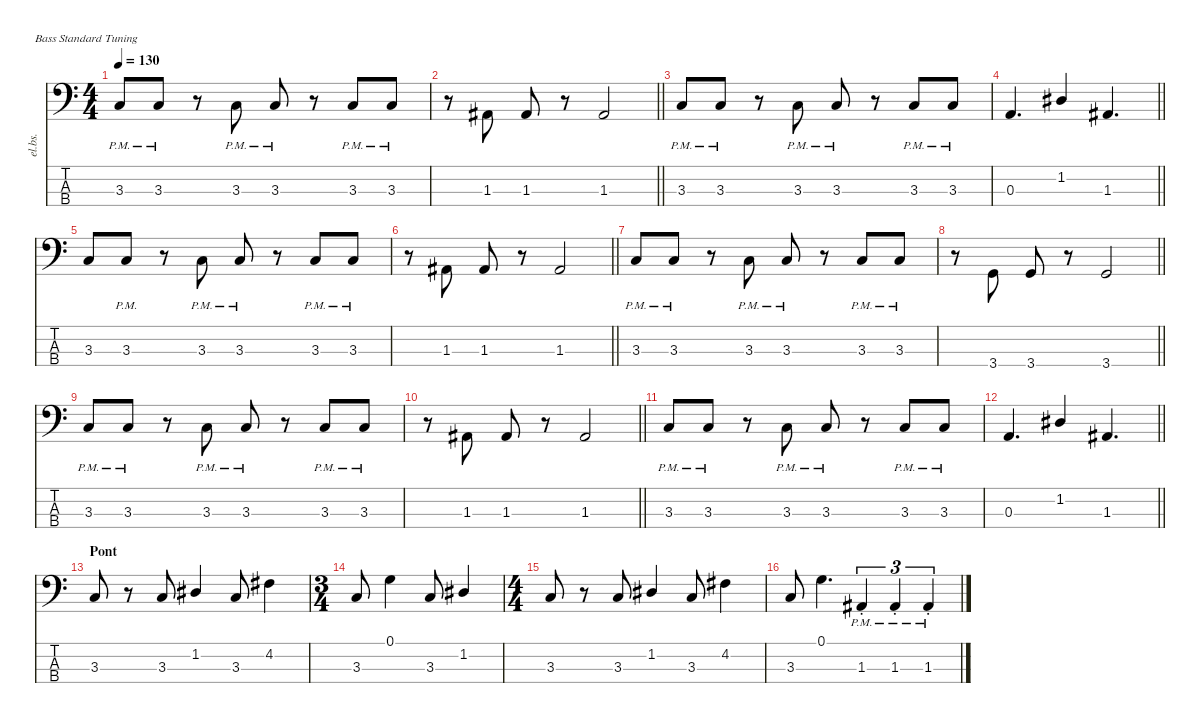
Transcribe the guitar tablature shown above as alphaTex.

\defaultSystemsLayout 4
\hideDynamics
\bracketExtendMode nobrackets
\track ("Chipon" "el.bs.") {solo instrument electricbassfinger}
\staff {score tabs}
\tuning (G2 D2 A1 E1)
\ts (4 4)
\tempo 130
\clef f4
\ks c
3.3{pm}.8{dy f beam Up} 3.3{pm}.8{beam Up} r.8{beam Down} 3.3{pm}.8{beam Up} 3.3{pm}.8{beam Up} r.8{beam Down} 3.3{pm}.8{beam Up} 3.3{pm}.8{beam Up} |
\barLineRight lightlight
r.8{beam Down} 1.3{acc #}.8{beam Up} 1.3{acc #}.8{beam Up} r.8{beam Down} 1.3{acc #}.2{beam Up} |
3.3{pm}.8{beam Up} 3.3{pm}.8{beam Up} r.8{beam Down} 3.3{pm}.8{beam Up} 3.3{pm}.8{beam Up} r.8{beam Down} 3.3{pm}.8{beam Up} 3.3{pm}.8{beam Up} |
\barLineRight lightlight
0.3.4{d beam Up} 1.2{acc #}.4{beam Up} 1.3{acc #}.4{d beam Up} |
3.3.8{beam Up} 3.3{pm}.8{beam Up} r.8{beam Down} 3.3{pm}.8{beam Up} 3.3{pm}.8{beam Up} r.8{beam Down} 3.3{pm}.8{beam Up} 3.3{pm}.8{beam Up} |
\barLineRight lightlight
r.8{beam Down} 1.3{acc #}.8{beam Up} 1.3{acc #}.8{beam Up} r.8{beam Down} 1.3{acc #}.2{beam Up} |
3.3{pm}.8{beam Up} 3.3{pm}.8{beam Up} r.8{beam Down} 3.3{pm}.8{beam Up} 3.3{pm}.8{beam Up} r.8{beam Down} 3.3{pm}.8{beam Up} 3.3{pm}.8{beam Up} |
\barLineRight lightlight
r.8{beam Down} 3.4.8{beam Up} 3.4.8{beam Up} r.8{beam Down} 3.4.2{beam Up} |
3.3{pm}.8{beam Up} 3.3{pm}.8{beam Up} r.8{beam Down} 3.3{pm}.8{beam Up} 3.3{pm}.8{beam Up} r.8{beam Down} 3.3{pm}.8{beam Up} 3.3{pm}.8{beam Up} |
\barLineRight lightlight
r.8{beam Down} 1.3{acc #}.8{beam Up} 1.3{acc #}.8{beam Up} r.8{beam Down} 1.3{acc #}.2{beam Up} |
3.3{pm}.8{beam Up} 3.3{pm}.8{beam Up} r.8{beam Down} 3.3{pm}.8{beam Up} 3.3{pm}.8{beam Up} r.8{beam Down} 3.3{pm}.8{beam Up} 3.3{pm}.8{beam Up} |
\barLineRight lightlight
0.3.4{d beam Up} 1.2{acc #}.4{beam Up} 1.3{acc #}.4{d beam Up} |
\section ("" "Pont")
3.3.8{beam Up} r.8{beam Down} 3.3.8{beam Up} 1.2{acc #}.4{beam Up} 3.3.8{beam Up} 4.2{acc #}.4{beam Down} |
\ts (3 4)
\beaming (8 2 2 2)
3.3.8{beam Up} 0.1.4{beam Down} 3.3.8{beam Up} 1.2{acc #}.4{beam Up} |
\ts (4 4)
\beaming (8 2 2 2 2)
3.3.8{beam Up} r.8{beam Down} 3.3.8{beam Up} 1.2{acc #}.4{beam Up} 3.3.8{beam Up} 4.2{acc #}.4{beam Down} |
3.3.8{beam Up} 0.1.4{d beam Down} 1.3{pm st acc #}.4{tu (3 2) beam Up} 1.3{pm st acc #}.4{tu (3 2) beam Up} 1.3{pm st acc #}.4{tu (3 2) beam Up}
